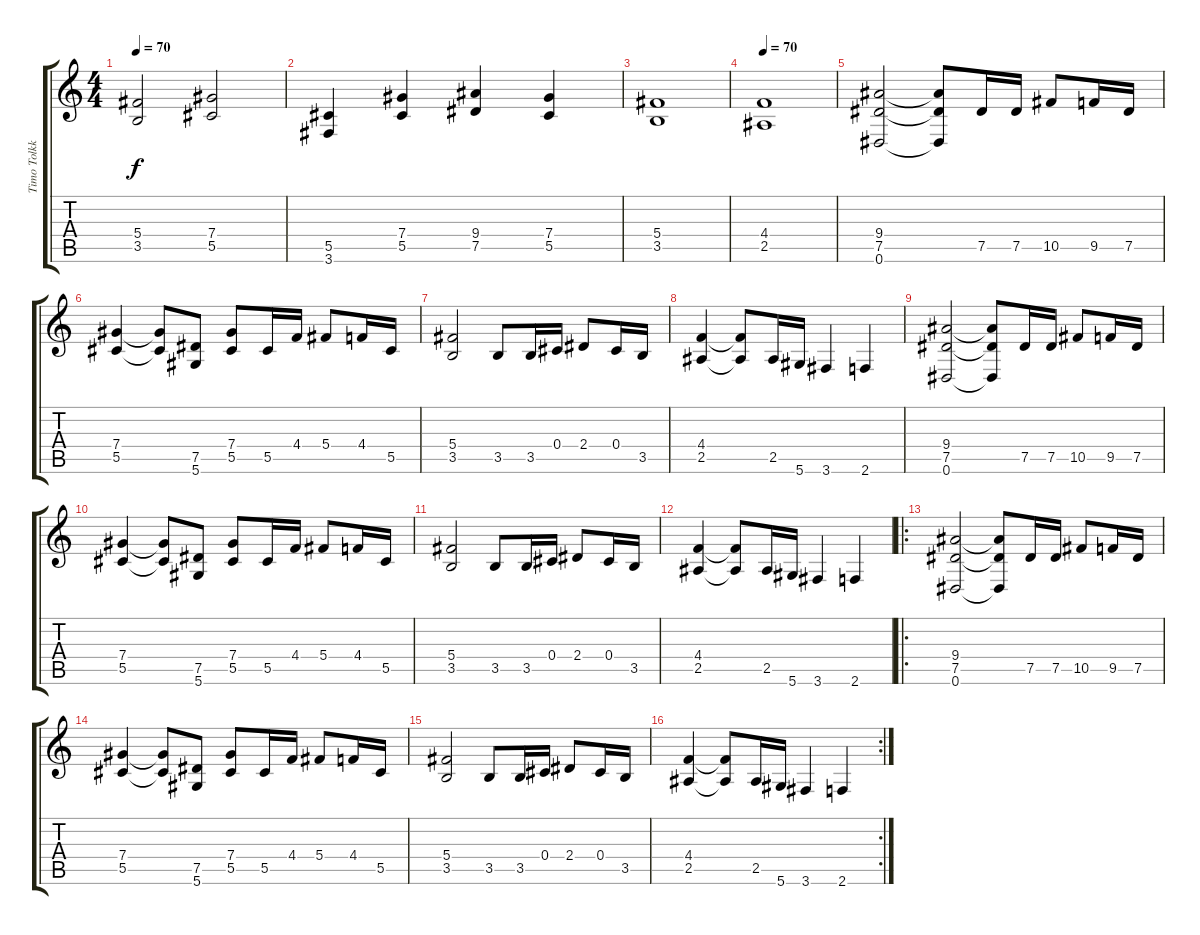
\track ("Timo Tolkki (Guitar)" "Timo Tolkk") {instrument distortionguitar}
\staff {score tabs}
\tuning (Eb4 Bb3 Gb3 Db3 Ab2 Eb2) {hide}
\ts (4 4)
\tempo 70
\clef g2
\ks c
(5.4 3.5).2{dy f} (7.4 5.5).2 |
(5.5 3.6).4 (7.4 5.5).4 (9.4 7.5).4 (7.4 5.5).4 |
(5.4 3.5).1 |
\tempo 70
(4.4 2.5).1 |
(9.4 7.5 0.6).2 (9.4{t} 7.5{t} 0.6{t}).8 7.5.16 7.5.16 10.5.8 9.5.16 7.5.16 |
(7.4 5.5).4 (7.4{t} 5.5{t}).8 (7.5 5.6).8 (7.4 5.5).8 5.5.16 4.4.16 5.4.8 4.4.16 5.5.16 |
(5.4 3.5).2 3.5.8 3.5.16 0.4.16 2.4.8 0.4.16 3.5.16 |
(4.4 2.5).4 (4.4{t} 2.5{t}).8 2.5.16 5.6.16 3.6.4 2.6.4 |
(9.4 7.5 0.6).2 (9.4{t} 7.5{t} 0.6{t}).8 7.5.16 7.5.16 10.5.8 9.5.16 7.5.16 |
(7.4 5.5).4 (7.4{t} 5.5{t}).8 (7.5 5.6).8 (7.4 5.5).8 5.5.16 4.4.16 5.4.8 4.4.16 5.5.16 |
(5.4 3.5).2 3.5.8 3.5.16 0.4.16 2.4.8 0.4.16 3.5.16 |
(4.4 2.5).4 (4.4{t} 2.5{t}).8 2.5.16 5.6.16 3.6.4 2.6.4 |
\ro
(9.4 7.5 0.6).2 (9.4{t} 7.5{t} 0.6{t}).8 7.5.16 7.5.16 10.5.8 9.5.16 7.5.16 |
(7.4 5.5).4 (7.4{t} 5.5{t}).8 (7.5 5.6).8 (7.4 5.5).8 5.5.16 4.4.16 5.4.8 4.4.16 5.5.16 |
(5.4 3.5).2 3.5.8 3.5.16 0.4.16 2.4.8 0.4.16 3.5.16 |
\rc 2
(4.4 2.5).4 (4.4{t} 2.5{t}).8 2.5.16 5.6.16 3.6.4 2.6.4
